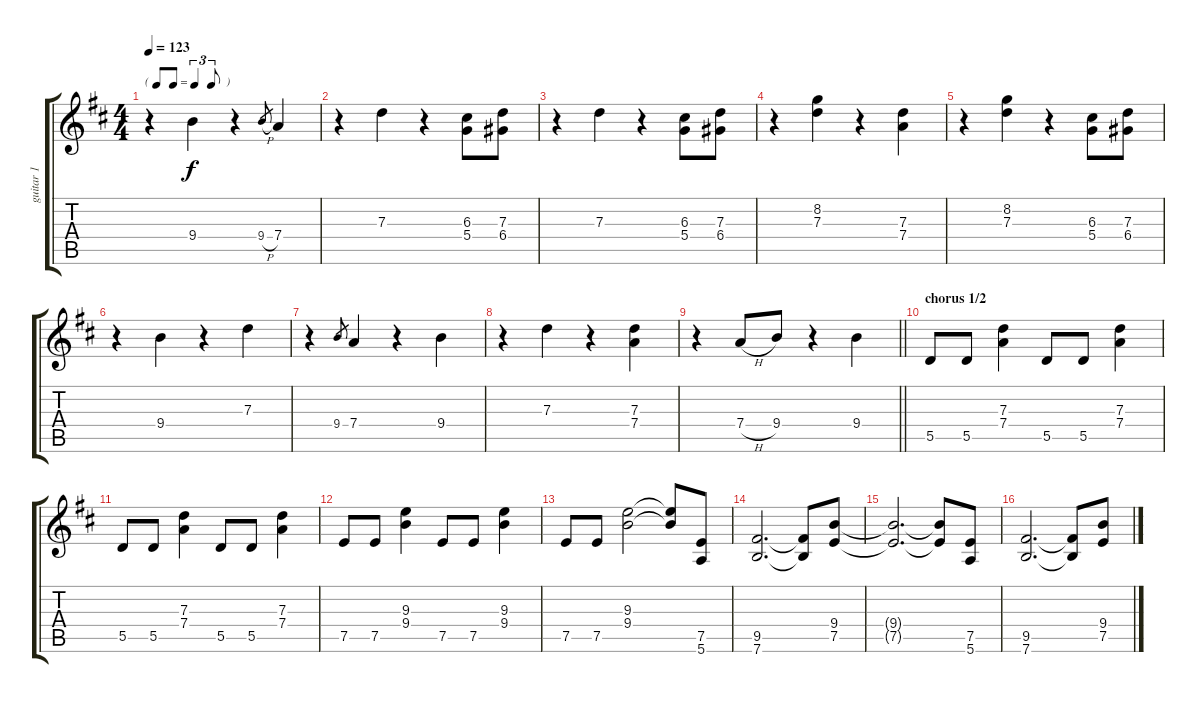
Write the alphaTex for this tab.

\track ("guitar 1" "guitar 1") {instrument overdrivenguitar}
\staff {score tabs}
\tuning (E4 B3 G3 D3 A2 E2) {hide}
\ts (4 4)
\tf triplet8th
\tempo 123
\clef g2
\ks d
r.4{dy f} 9.4.4 r.4 9.4{h}.8{gr} 7.4.4 |
r.4 7.3.4 r.4 (6.3 5.4).8 (7.3 6.4).8 |
r.4 7.3.4 r.4 (6.3 5.4).8 (7.3 6.4).8 |
r.4 (8.2 7.3).4 r.4 (7.3 7.4).4 |
r.4 (8.2 7.3).4 r.4 (6.3 5.4).8 (7.3 6.4).8 |
r.4 9.4.4 r.4 7.3.4 |
r.4 9.4.8{gr} 7.4.4 r.4 9.4.4 |
r.4 7.3.4 r.4 (7.3 7.4).4 |
\barLineRight lightlight
r.4 7.4{h}.8 9.4.8 r.4 9.4.4 |
\section ("" "chorus 1/2")
5.5.8 5.5.8 (7.3 7.4).4 5.5.8 5.5.8 (7.3 7.4).4 |
5.5.8 5.5.8 (7.3 7.4).4 5.5.8 5.5.8 (7.3 7.4).4 |
7.5.8 7.5.8 (9.3 9.4).4 7.5.8 7.5.8 (9.3 9.4).4 |
7.5.8 7.5.8 (9.3 9.4).2 (9.3{t} 9.4{t}).8 (7.5 5.6).8 |
(9.5 7.6).2{d} (9.5{t} 7.6{t}).8 (9.4 7.5).8 |
(9.4{t} 7.5{t}).2{d} (9.4{t} 7.5{t}).8 (7.5 5.6).8 |
(9.5 7.6).2{d} (9.5{t} 7.6{t}).8 (9.4 7.5).8
